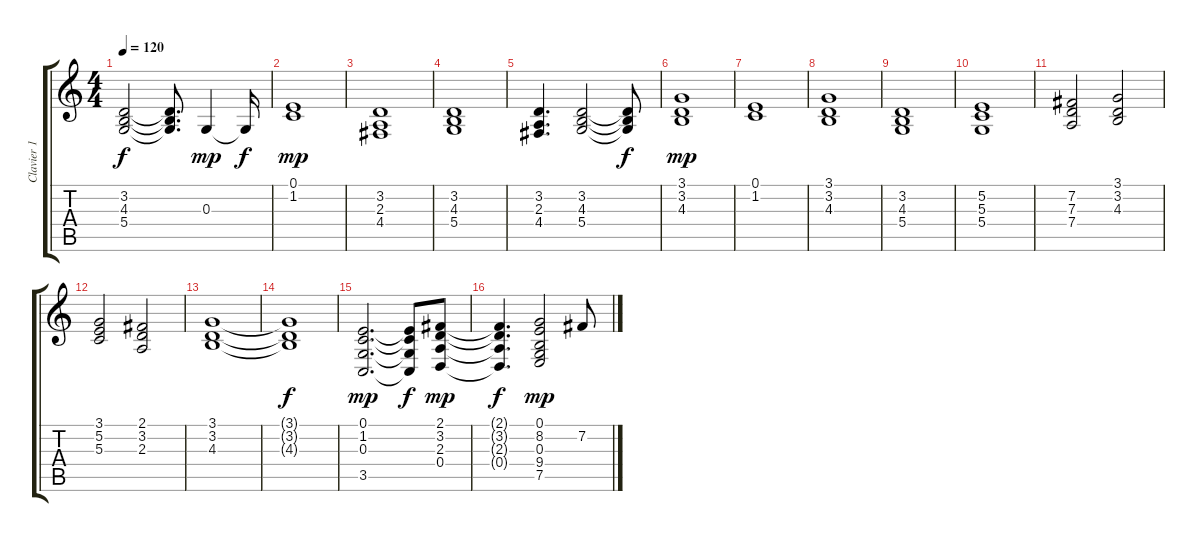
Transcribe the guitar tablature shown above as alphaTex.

\track ("Clavier 1" "Clavier 1") {instrument pad2warm}
\staff {score tabs}
\tuning (E4 B3 G3 D3 A2 E2) {hide}
\ts (4 4)
\tempo 120
\clef g2
\ks c
(3.2{t} 4.3{t} 5.4{t}).2{dy f} (3.2{t} 4.3{t} 5.4{t}).8{d} 0.3.4{dy mp} 0.3{t}.16{dy f} |
(0.1 1.2).1{dy mp} |
(3.2 2.3 4.4).1 |
(3.2 4.3 5.4).1 |
(3.2 2.3 4.4).4{d} (3.2 4.3 5.4).2 (3.2{t} 4.3{t} 5.4{t}).8{dy f} |
(3.1 3.2 4.3).1{dy mp} |
(0.1 1.2).1 |
(3.1 3.2 4.3).1 |
(3.2 4.3 5.4).1 |
(5.2 5.3 5.4).1 |
(7.2 7.3 7.4).2 (3.1 3.2 4.3).2 |
(3.1 5.2 5.3).2 (2.1 3.2 2.3).2 |
(3.1 3.2 4.3).1 |
(3.1{t} 3.2{t} 4.3{t}).1{dy f} |
(0.1 1.2 0.3 3.5).2{d dy mp} (0.1{t} 1.2{t} 0.3{t} 3.5{t}).8{dy f} (2.1 3.2 2.3 0.4).8{dy mp} |
(2.1{t} 3.2{t} 2.3{t} 0.4{t}).4{d dy f} (0.1 8.2 0.3 9.4 7.5).2{dy mp} 7.2.8
